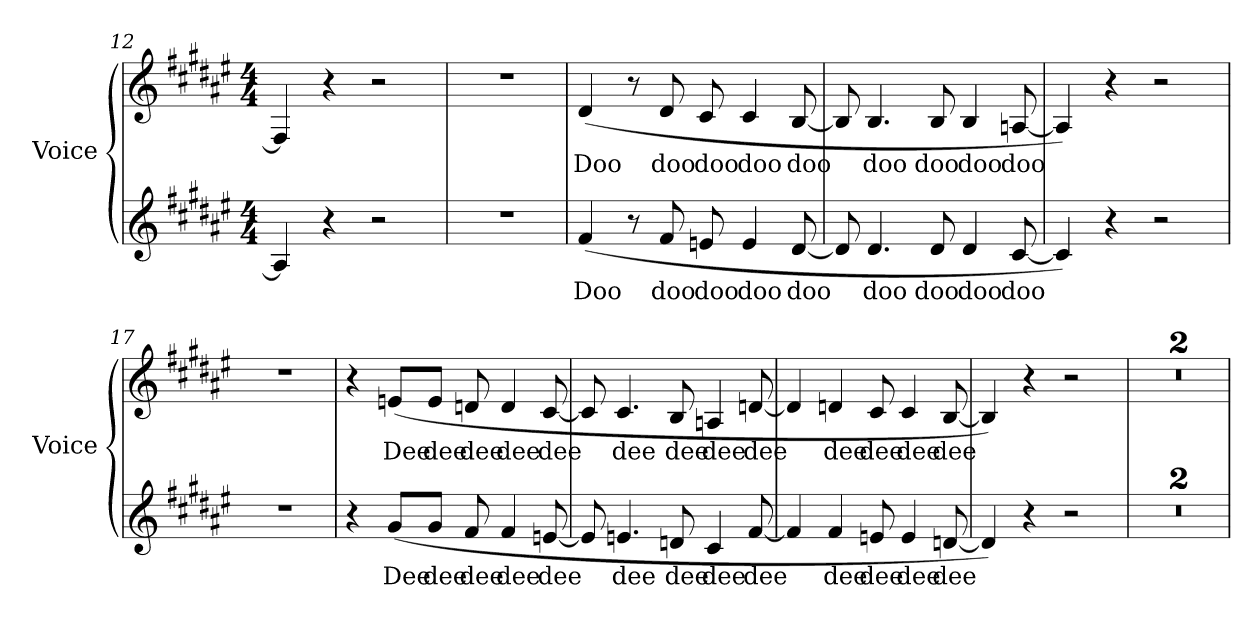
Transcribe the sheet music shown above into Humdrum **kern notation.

**kern	**text	**kern	**text
*part2	*part2	*part1	*part1
*staff2	*staff2	*staff1	*staff1
*I"Voice	*	*I"Voice	*
*I'Voice	*	*I'Voice	*
*clefG2	*	*clefG2	*
*k[f#c#g#d#a#e#]	*	*k[f#c#g#d#a#e#]	*
*F#:	*	*F#:	*
*M4/4	*	*M4/4	*
=12	=12	=12	=12
4A#i/]	.	4F#i/]	.
4r	.	4r	.
2r	.	2r	.
=13	=13	=13	=13
1r	.	1r	.
!!LO:LB:g=z
=14	=14	=14	=14
!	!LO:LY:b:color=#000000	!	!
!	!	!	!LO:LY:b:color=#000000
(4f#i/	Doo	(4d#i/	Doo
8r	.	8r	.
!	!LO:LY:b:color=#000000	!	!
!	!	!	!LO:LY:b:color=#000000
8f#i/	doo	8d#i/	doo
!	!LO:LY:b:color=#000000	!	!
!	!	!	!LO:LY:b:color=#000000
8eni/	doo	8c#i/	doo
!	!LO:LY:b:color=#000000	!	!
!	!	!	!LO:LY:b:color=#000000
4ei/	doo	4c#i/	doo
!	!LO:LY:b:color=#000000	!	!
!	!	!	!LO:LY:b:color=#000000
[8d#i/	doo	[8Bi/	doo
=15	=15	=15	=15
8d#i/]	.	8Bi/]	.
!	!LO:LY:b:color=#000000	!	!
!	!	!	!LO:LY:b:color=#000000
4.d#i/	doo	4.Bi/	doo
!	!LO:LY:b:color=#000000	!	!
!	!	!	!LO:LY:b:color=#000000
8d#i/	doo	8Bi/	doo
!	!LO:LY:b:color=#000000	!	!
!	!	!	!LO:LY:b:color=#000000
4d#i/	doo	4Bi/	doo
!	!LO:LY:b:color=#000000	!	!
!	!	!	!LO:LY:b:color=#000000
[8c#i/	doo	[8Ani/	doo
=16	=16	=16	=16
4c#i/])	.	4Ai/])	.
4r	.	4r	.
2r	.	2r	.
=17	=17	=17	=17
1r	.	1r	.
=18	=18	=18	=18
4r	.	4r	.
!	!LO:LY:b:color=#000000	!	!
!	!	!	!LO:LY:b:color=#000000
(8g#i/L	Dee	(8eni/L	Dee
!	!LO:LY:b:color=#000000	!	!
!	!	!	!LO:LY:b:color=#000000
8g#i/J	dee	8ei/J	dee
!	!LO:LY:b:color=#000000	!	!
!	!	!	!LO:LY:b:color=#000000
8f#i/	dee	8dni/	dee
!	!LO:LY:b:color=#000000	!	!
!	!	!	!LO:LY:b:color=#000000
4f#i/	dee	4di/	dee
!	!LO:LY:b:color=#000000	!	!
!	!	!	!LO:LY:b:color=#000000
[8eni/	dee	[8c#i/	dee
!!LO:LB:g=z
=19	=19	=19	=19
8ei/]	.	8c#i/]	.
!	!LO:LY:b:color=#000000	!	!
!	!	!	!LO:LY:b:color=#000000
4.eni/	dee	4.c#i/	dee
!	!LO:LY:b:color=#000000	!	!
!	!	!	!LO:LY:b:color=#000000
8dni/	dee	8Bi/	dee
!	!LO:LY:b:color=#000000	!	!
!	!	!	!LO:LY:b:color=#000000
4c#i/	dee	4Ani/	dee
!	!LO:LY:b:color=#000000	!	!
!	!	!	!LO:LY:b:color=#000000
[8f#i/	dee	[8dni/	dee
=20	=20	=20	=20
4f#i/]	.	4di/]	.
!	!LO:LY:b:color=#000000	!	!
!	!	!	!LO:LY:b:color=#000000
4f#i/	dee	4dni/	dee
!	!LO:LY:b:color=#000000	!	!
!	!	!	!LO:LY:b:color=#000000
8eni/	dee	8c#i/	dee
!	!LO:LY:b:color=#000000	!	!
!	!	!	!LO:LY:b:color=#000000
4ei/	dee	4c#i/	dee
!	!LO:LY:b:color=#000000	!	!
!	!	!	!LO:LY:b:color=#000000
[8dni/	dee	[8Bi/	dee
=21	=21	=21	=21
4di/])	.	4Bi/])	.
4r	.	4r	.
2r	.	2r	.
=22	=22	=22	=22
1r	.	1r	.
=23	=23	=23	=23
1r	.	1r	.
=	=	=	=
*-	*-	*-	*-
